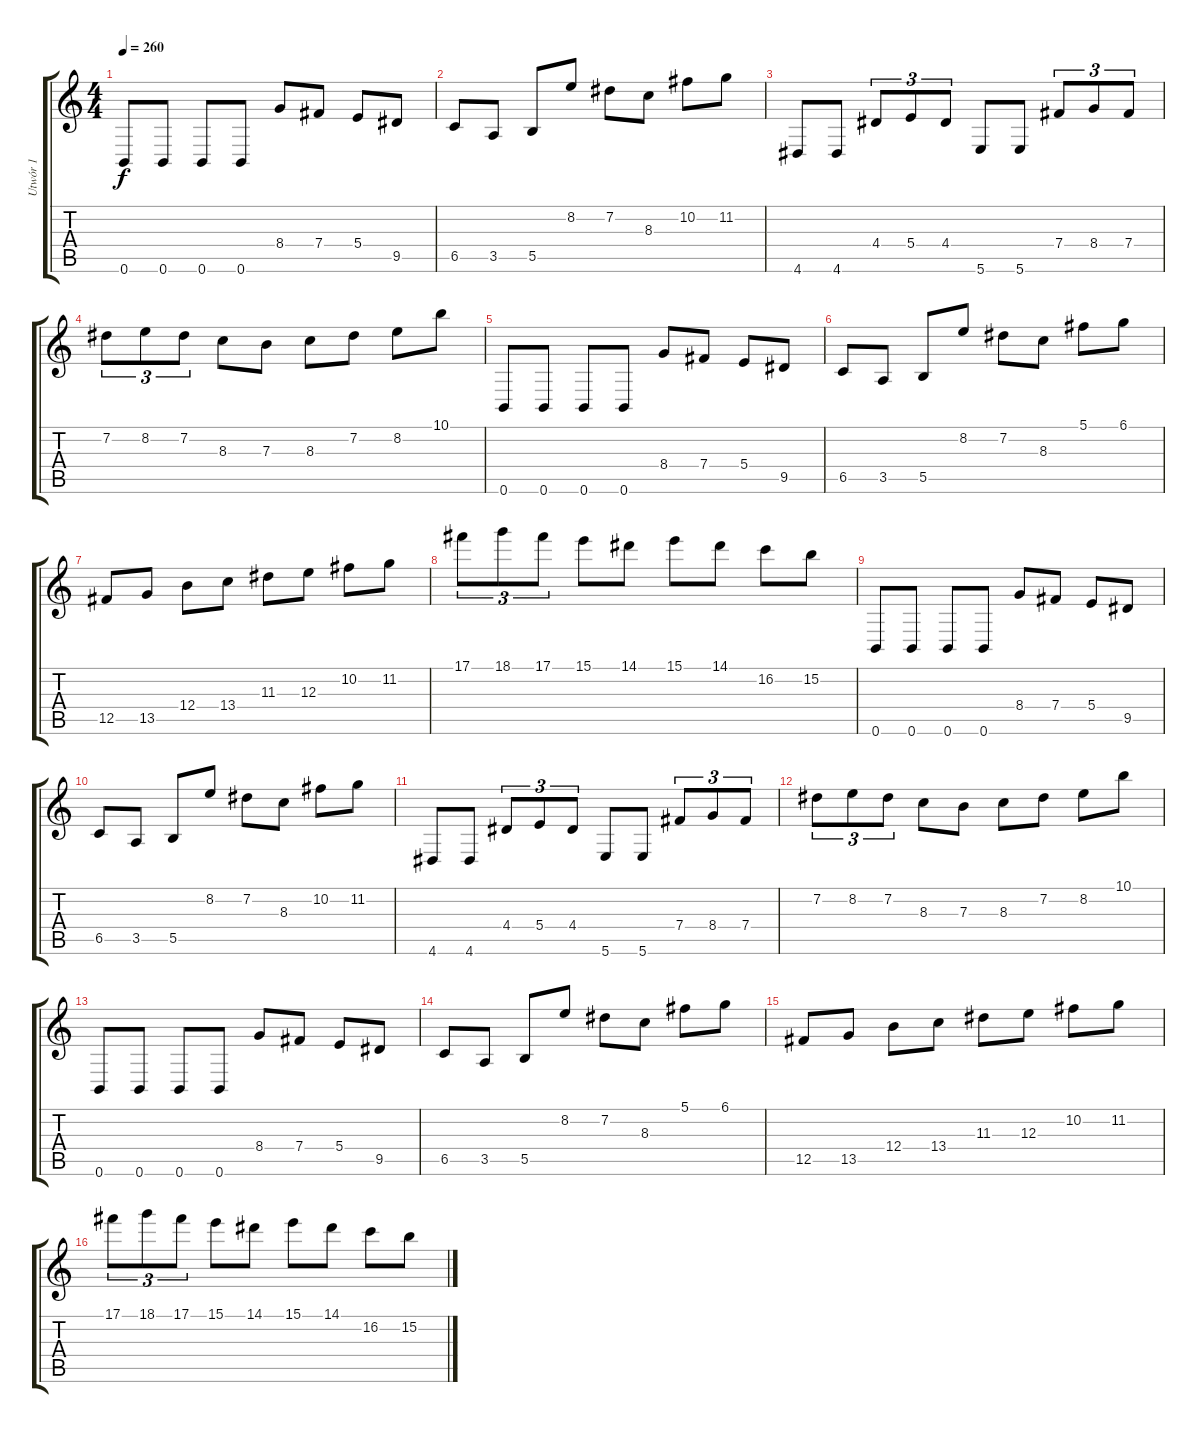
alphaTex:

\track ("Utwór 1" "Utwór 1") {instrument distortionguitar}
\staff {score tabs}
\tuning (Db4 Ab3 E3 B2 Gb2 B1) {hide}
\ts (4 4)
\tempo 260
\clef g2
\ks c
0.6.8{dy f} 0.6.8 0.6.8 0.6.8 8.4.8 7.4.8 5.4.8 9.5.8 |
6.5.8 3.5.8 5.5.8 8.2.8 7.2.8 8.3.8 10.2.8 11.2.8 |
4.6.8 4.6.8 4.4.8{tu (3 2)} 5.4.8{tu (3 2)} 4.4.8{tu (3 2)} 5.6.8 5.6.8 7.4.8{tu (3 2)} 8.4.8{tu (3 2)} 7.4.8{tu (3 2)} |
7.2.8{tu (3 2)} 8.2.8{tu (3 2)} 7.2.8{tu (3 2)} 8.3.8 7.3.8 8.3.8 7.2.8 8.2.8 10.1.8 |
0.6.8 0.6.8 0.6.8 0.6.8 8.4.8 7.4.8 5.4.8 9.5.8 |
6.5.8 3.5.8 5.5.8 8.2.8 7.2.8 8.3.8 5.1.8 6.1.8 |
12.5.8 13.5.8 12.4.8 13.4.8 11.3.8 12.3.8 10.2.8 11.2.8 |
17.1.8{tu (3 2)} 18.1.8{tu (3 2)} 17.1.8{tu (3 2)} 15.1.8 14.1.8 15.1.8 14.1.8 16.2.8 15.2.8 |
0.6.8 0.6.8 0.6.8 0.6.8 8.4.8 7.4.8 5.4.8 9.5.8 |
6.5.8 3.5.8 5.5.8 8.2.8 7.2.8 8.3.8 10.2.8 11.2.8 |
4.6.8 4.6.8 4.4.8{tu (3 2)} 5.4.8{tu (3 2)} 4.4.8{tu (3 2)} 5.6.8 5.6.8 7.4.8{tu (3 2)} 8.4.8{tu (3 2)} 7.4.8{tu (3 2)} |
7.2.8{tu (3 2)} 8.2.8{tu (3 2)} 7.2.8{tu (3 2)} 8.3.8 7.3.8 8.3.8 7.2.8 8.2.8 10.1.8 |
0.6.8 0.6.8 0.6.8 0.6.8 8.4.8 7.4.8 5.4.8 9.5.8 |
6.5.8 3.5.8 5.5.8 8.2.8 7.2.8 8.3.8 5.1.8 6.1.8 |
12.5.8 13.5.8 12.4.8 13.4.8 11.3.8 12.3.8 10.2.8 11.2.8 |
17.1.8{tu (3 2)} 18.1.8{tu (3 2)} 17.1.8{tu (3 2)} 15.1.8 14.1.8 15.1.8 14.1.8 16.2.8 15.2.8
